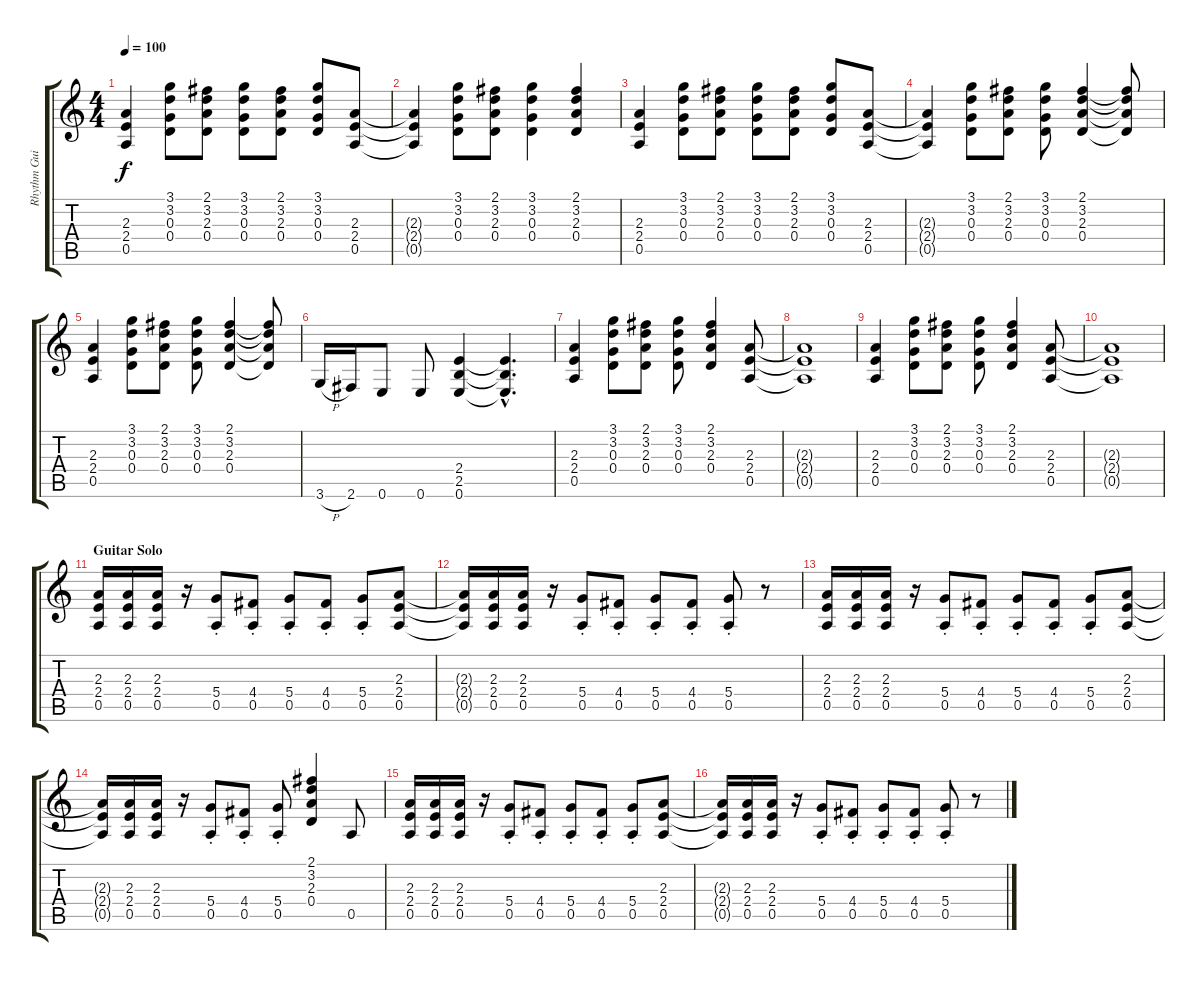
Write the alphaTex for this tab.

\track ("Rhythm Guitar" "Rhythm Gui") {instrument distortionguitar}
\staff {score tabs}
\tuning (E4 B3 G3 D3 A2 E2) {hide}
\ts (4 4)
\tempo 100
\clef g2
\ks c
(2.3 2.4 0.5).4{dy f} (3.1 3.2 0.3 0.4).8 (2.1 3.2 2.3 0.4).8 (3.1 3.2 0.3 0.4).8 (2.1 3.2 2.3 0.4).8 (3.1 3.2 0.3 0.4).8 (2.3 2.4 0.5).8 |
(2.3{t} 2.4{t} 0.5{t}).4 (3.1 3.2 0.3 0.4).8 (2.1 3.2 2.3 0.4).8 (3.1 3.2 0.3 0.4).4 (2.1 3.2 2.3 0.4).4 |
(2.3 2.4 0.5).4 (3.1 3.2 0.3 0.4).8 (2.1 3.2 2.3 0.4).8 (3.1 3.2 0.3 0.4).8 (2.1 3.2 2.3 0.4).8 (3.1 3.2 0.3 0.4).8 (2.3 2.4 0.5).8 |
(2.3{t} 2.4{t} 0.5{t}).4 (3.1 3.2 0.3 0.4).8 (2.1 3.2 2.3 0.4).8 (3.1 3.2 0.3 0.4).8 (2.1 3.2 2.3 0.4).4 (2.1{t} 3.2{t} 2.3{t} 0.4{t}).8 |
(2.3 2.4 0.5).4 (3.1 3.2 0.3 0.4).8 (2.1 3.2 2.3 0.4).8 (3.1 3.2 0.3 0.4).8 (2.1 3.2 2.3 0.4).4 (2.1{t} 3.2{t} 2.3{t} 0.4{t}).8 |
3.6{h}.16 2.6.16 0.6.8 0.6.8 (2.4 2.5 0.6).4 (2.4{hac t} 2.5{hac t} 0.6{hac t}).4{d} |
(2.3 2.4 0.5).4 (3.1 3.2 0.3 0.4).8 (2.1 3.2 2.3 0.4).8 (3.1 3.2 0.3 0.4).8 (2.1 3.2 2.3 0.4).4 (2.3 2.4 0.5).8 |
(2.3{t} 2.4{t} 0.5{t}).1 |
(2.3 2.4 0.5).4 (3.1 3.2 0.3 0.4).8 (2.1 3.2 2.3 0.4).8 (3.1 3.2 0.3 0.4).8 (2.1 3.2 2.3 0.4).4 (2.3 2.4 0.5).8 |
(2.3{t} 2.4{t} 0.5{t}).1 |
\section ("" "Guitar Solo")
(2.3 2.4 0.5).16 (2.3 2.4 0.5).16 (2.3 2.4 0.5).16 r.16 (5.4{st} 0.5{st}).8 (4.4{st} 0.5{st}).8 (5.4{st} 0.5{st}).8 (4.4{st} 0.5{st}).8 (5.4{st} 0.5{st}).8 (2.3 2.4 0.5).8 |
(2.3{t} 2.4{t} 0.5{t}).16 (2.3 2.4 0.5).16 (2.3 2.4 0.5).16 r.16 (5.4{st} 0.5{st}).8 (4.4{st} 0.5{st}).8 (5.4{st} 0.5{st}).8 (4.4{st} 0.5{st}).8 (5.4{st} 0.5{st}).8 r.8 |
(2.3 2.4 0.5).16 (2.3 2.4 0.5).16 (2.3 2.4 0.5).16 r.16 (5.4{st} 0.5{st}).8 (4.4{st} 0.5{st}).8 (5.4{st} 0.5{st}).8 (4.4{st} 0.5{st}).8 (5.4{st} 0.5{st}).8 (2.3 2.4 0.5).8 |
(2.3{t} 2.4{t} 0.5{t}).16 (2.3 2.4 0.5).16 (2.3 2.4 0.5).16 r.16 (5.4{st} 0.5{st}).8 (4.4{st} 0.5{st}).8 (5.4{st} 0.5{st}).8 (2.1 3.2 2.3 0.4).4 0.5.8 |
(2.3 2.4 0.5).16 (2.3 2.4 0.5).16 (2.3 2.4 0.5).16 r.16 (5.4{st} 0.5{st}).8 (4.4{st} 0.5{st}).8 (5.4{st} 0.5{st}).8 (4.4{st} 0.5{st}).8 (5.4{st} 0.5{st}).8 (2.3 2.4 0.5).8 |
(2.3{t} 2.4{t} 0.5{t}).16 (2.3 2.4 0.5).16 (2.3 2.4 0.5).16 r.16 (5.4{st} 0.5{st}).8 (4.4{st} 0.5{st}).8 (5.4{st} 0.5{st}).8 (4.4{st} 0.5{st}).8 (5.4{st} 0.5{st}).8 r.8
